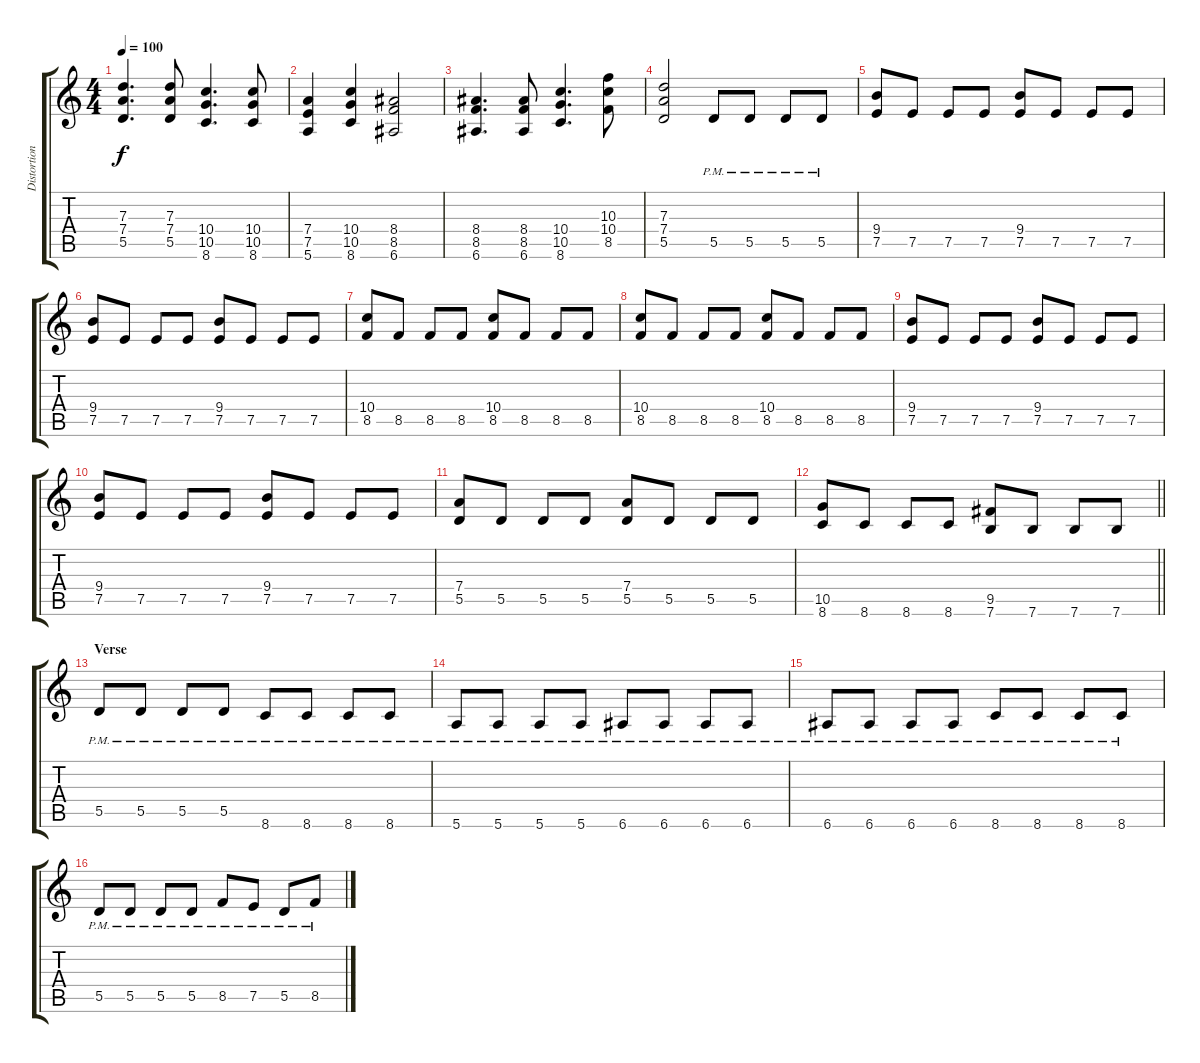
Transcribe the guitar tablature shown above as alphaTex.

\track ("Distortion Guitar 1" "Distortion") {instrument distortionguitar}
\staff {score tabs}
\tuning (E4 B3 G3 D3 A2 E2) {hide}
\ts (4 4)
\tempo 100
\clef g2
\ks c
(7.3 7.4 5.5).4{d dy f} (7.3 7.4 5.5).8 (10.4 10.5 8.6).4{d} (10.4 10.5 8.6).8 |
(7.4 7.5 5.6).4 (10.4 10.5 8.6).4 (8.4 8.5 6.6).2 |
(8.4 8.5 6.6).4{d} (8.4 8.5 6.6).8 (10.4 10.5 8.6).4{d} (10.3 10.4 8.5).8 |
(7.3 7.4 5.5).2 5.5{pm}.8 5.5{pm}.8 5.5{pm}.8 5.5{pm}.8 |
(9.4 7.5).8 7.5.8 7.5.8 7.5.8 (9.4 7.5).8 7.5.8 7.5.8 7.5.8 |
(9.4 7.5).8 7.5.8 7.5.8 7.5.8 (9.4 7.5).8 7.5.8 7.5.8 7.5.8 |
(10.4 8.5).8 8.5.8 8.5.8 8.5.8 (10.4 8.5).8 8.5.8 8.5.8 8.5.8 |
(10.4 8.5).8 8.5.8 8.5.8 8.5.8 (10.4 8.5).8 8.5.8 8.5.8 8.5.8 |
(9.4 7.5).8 7.5.8 7.5.8 7.5.8 (9.4 7.5).8 7.5.8 7.5.8 7.5.8 |
(9.4 7.5).8 7.5.8 7.5.8 7.5.8 (9.4 7.5).8 7.5.8 7.5.8 7.5.8 |
(7.4 5.5).8 5.5.8 5.5.8 5.5.8 (7.4 5.5).8 5.5.8 5.5.8 5.5.8 |
\barLineRight lightlight
(10.5 8.6).8 8.6.8 8.6.8 8.6.8 (9.5 7.6).8 7.6.8 7.6.8 7.6.8 |
\section ("" "Verse")
5.5{pm}.8 5.5{pm}.8 5.5{pm}.8 5.5{pm}.8 8.6{pm}.8 8.6{pm}.8 8.6{pm}.8 8.6{pm}.8 |
5.6{pm}.8 5.6{pm}.8 5.6{pm}.8 5.6{pm}.8 6.6{pm}.8 6.6{pm}.8 6.6{pm}.8 6.6{pm}.8 |
6.6{pm}.8 6.6{pm}.8 6.6{pm}.8 6.6{pm}.8 8.6{pm}.8 8.6{pm}.8 8.6{pm}.8 8.6{pm}.8 |
5.5{pm}.8 5.5{pm}.8 5.5{pm}.8 5.5{pm}.8 8.5{pm}.8 7.5{pm}.8 5.5{pm}.8 8.5{pm}.8
